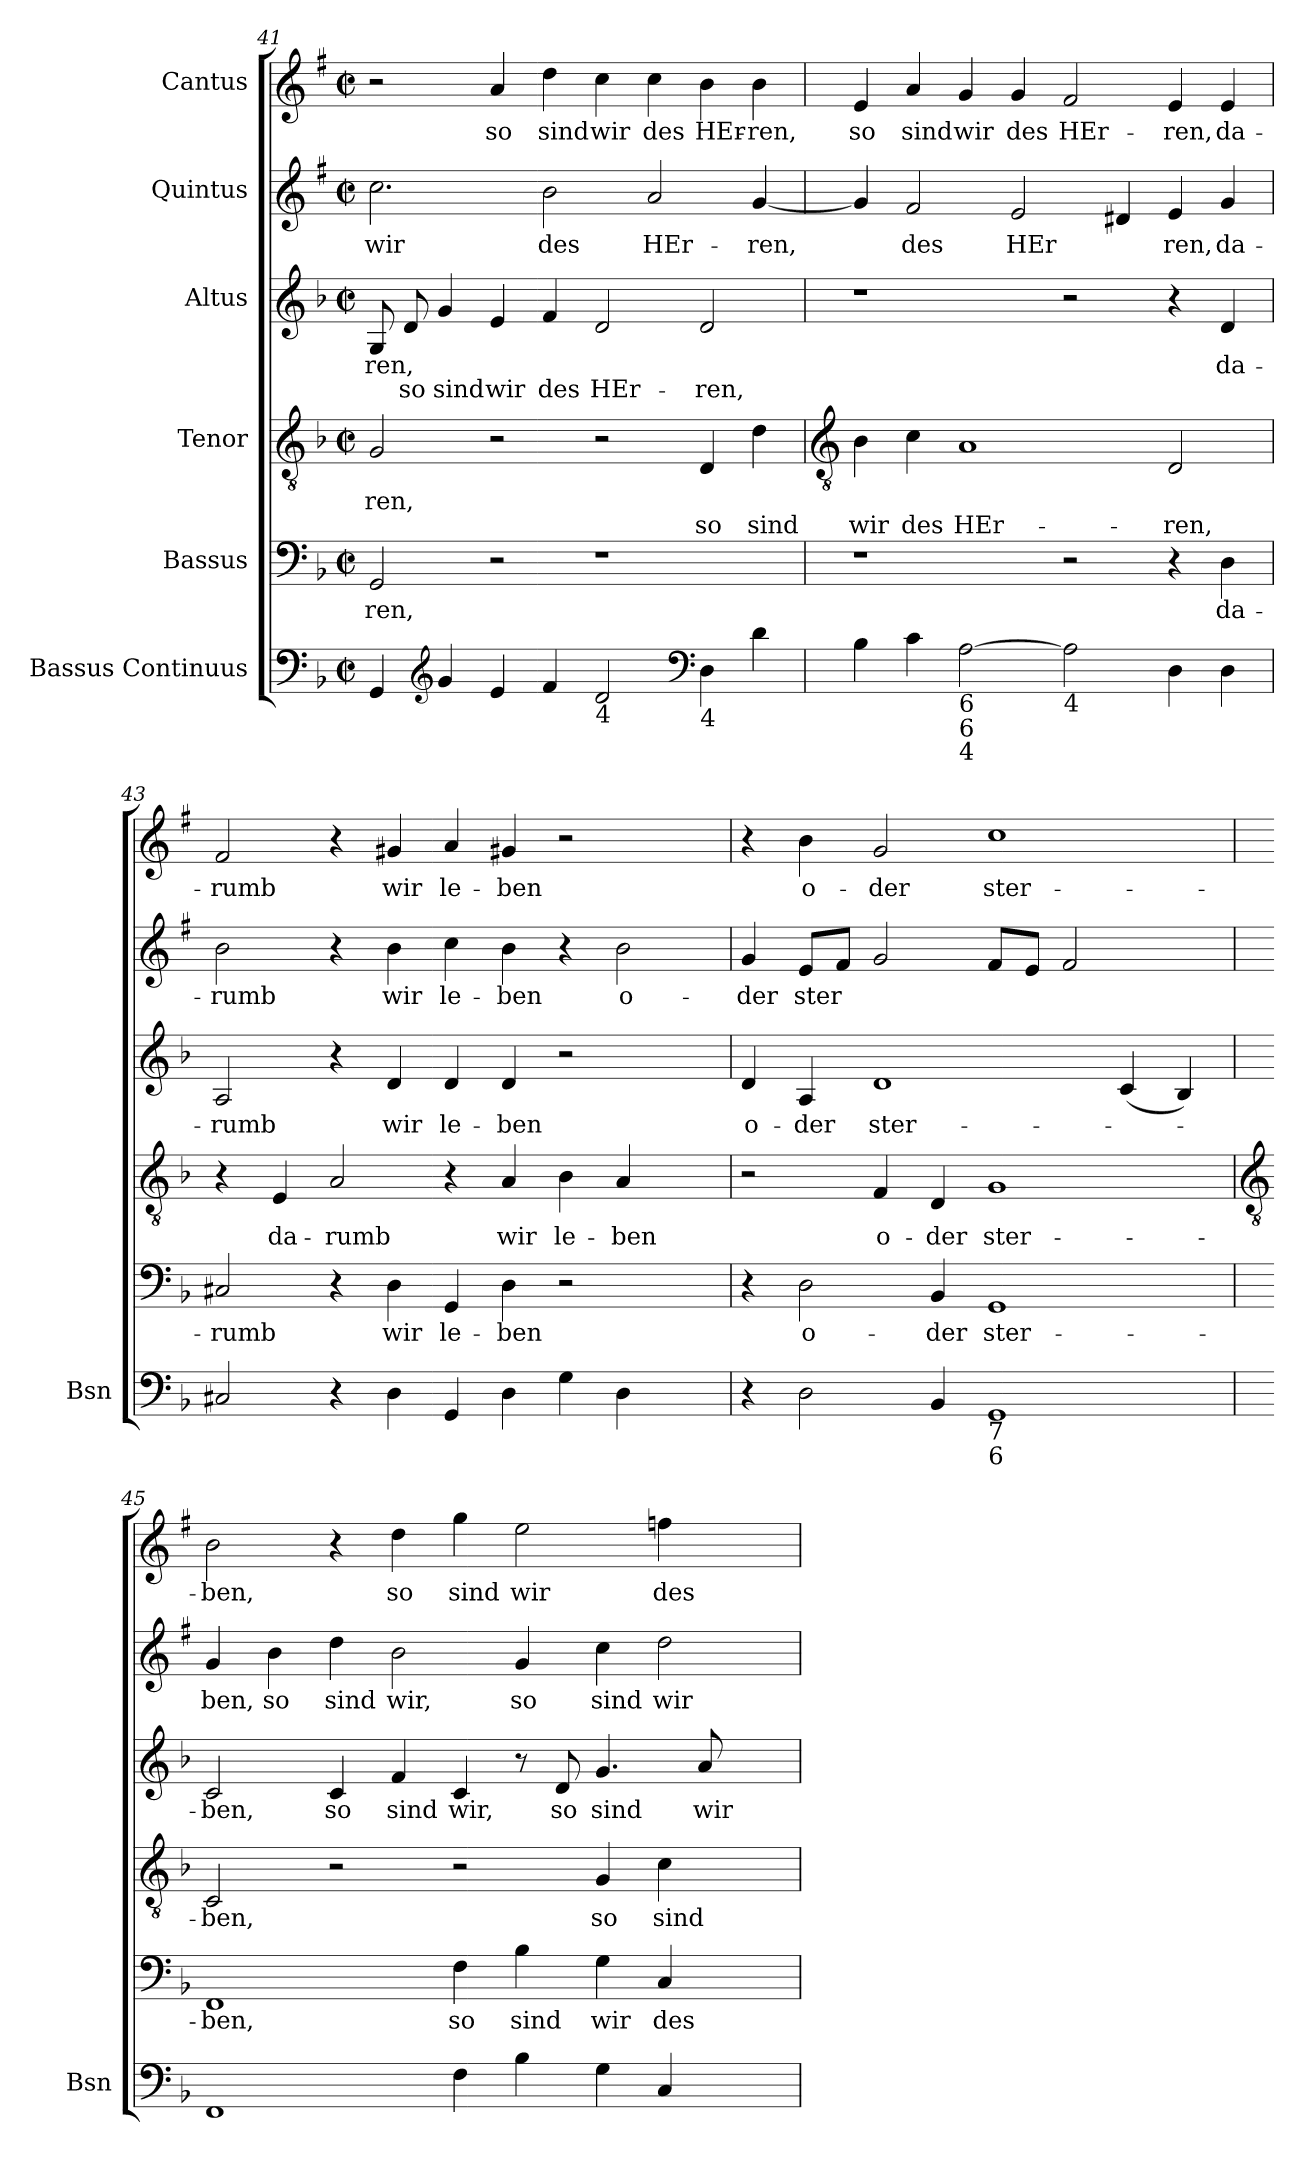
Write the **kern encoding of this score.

**kern	**kern	**text	**kern	**text	**text	**kern	**text	**text	**kern	**text	**kern	**text
*part6	*part5	*part5	*part4	*part4	*part4	*part3	*part3	*part3	*part2	*part2	*part1	*part1
*staff6	*staff5	*staff5	*staff4	*staff4	*staff4	*staff3	*staff3	*staff3	*staff2	*staff2	*staff1	*staff1
*I"Bassus Continuus	*I"Bassus	*	*I"Tenor	*	*	*I"Altus	*	*	*I"Quintus	*	*I"Cantus	*
*I'Bsn	*	*	*	*	*	*	*	*	*	*	*	*
*clefF4	*clefF4	*	*clefGv2	*	*	*clefG2	*	*	*clefG2	*	*clefG2	*
*	*	*	*	*	*	*	*	*	*ITrd1c2	*	*ITrd1c2	*
*k[b-]	*k[b-]	*	*k[b-]	*	*	*k[b-]	*	*	*k[b-]	*	*k[b-]	*
*F:	*F:	*	*F:	*	*	*F:	*	*	*F:	*	*F:	*
*M4/2	*M4/2	*	*M4/2	*	*	*M4/2	*	*	*M4/2	*	*M4/2	*
*met(c|)	*met(c|)	*	*met(c|)	*	*	*met(c|)	*	*	*met(c|)	*	*met(c|)	*
=41	=41	=41	=41	=41	=41	=41	=41	=41	=41	=41	=41	=41
!	!	!LO:LY:b	!	!LO:LY:b	!	!	!LO:LY:b	!	!	!LO:LY:b	!	!
4GG	2GG	ren,	2G	ren,	.	8G	-ren,	.	2.b-	wir	2r	.
!	!	!	!	!	!	!	!	!LO:LY:b	!	!	!	!
.	.	.	.	.	.	8d	.	so	.	.	.	.
*clefG2	*	*	*	*	*	*	*	*	*	*	*	*
!	!	!	!	!	!	!	!	!LO:LY:b	!	!	!	!
4g	.	.	.	.	.	4g	.	sind	.	.	.	.
!	!	!	!	!	!	!	!	!LO:LY:b	!	!	!	!LO:LY:b
4e	2r	.	2r	.	.	4e	.	wir	.	.	4g	so
!	!	!	!	!	!	!	!	!LO:LY:b	!	!LO:LY:b	!	!LO:LY:b
4f	.	.	.	.	.	4f	.	des	2a	des	4cc	sind
!LO:TX:b:t=4	!	!	!	!	!	!	!	!	!	!	!	!
!	!	!	!	!	!	!	!	!LO:LY:b	!	!	!	!LO:LY:b
2d	1r	.	2r	.	.	2d	.	HEr-	.	.	4b-	wir
!	!	!	!	!	!	!	!	!	!	!LO:LY:b	!	!LO:LY:b
.	.	.	.	.	.	.	.	.	2g	HEr-	4b-	des
*clefF4	*	*	*	*	*	*	*	*	*	*	*	*
!LO:TX:b:t=4	!	!	!	!	!	!	!	!	!	!	!	!
!	!	!	!	!	!LO:LY:b	!	!	!LO:LY:b	!	!	!	!LO:LY:b
4D	.	.	4D	.	so	2d	.	-ren,	.	.	4a	HEr-
!	!	!	!	!	!LO:LY:b	!	!	!	!	!LO:LY:b	!	!LO:LY:b
4d	.	.	4d	.	sind	.	.	.	[4f	-ren,	4a	-ren,
!!LO:LB:g=z
=42	=42	=42	=42	=42	=42	=42	=42	=42	=42	=42	=42	=42
*	*	*	*clefGv2	*	*	*	*	*	*	*	*	*
!	!	!	!	!	!LO:LY:b	!	!	!	!	!	!	!LO:LY:b
4B-	1r	.	4B-	.	wir	1r	.	.	4f]	.	4d	so
!	!	!	!	!	!LO:LY:b	!	!	!	!	!LO:LY:b	!	!LO:LY:b
4c	.	.	4c	.	des	.	.	.	2e	des	4g	sind
!LO:TX:b:t=6	!	!	!	!	!	!	!	!	!	!	!	!
!LO:TX:b:t=6\n4	!	!	!	!	!	!	!	!	!	!	!	!
!	!	!	!	!	!LO:LY:b	!	!	!	!	!	!	!LO:LY:b
[2A	.	.	1A	.	HEr-	.	.	.	.	.	4f	wir
!	!	!	!	!	!	!	!	!	!	!LO:LY:b	!	!LO:LY:b
.	.	.	.	.	.	.	.	.	2d	HEr	4f	des
!LO:TX:b:t=4	!	!	!	!	!	!	!	!	!	!	!	!
!	!	!	!	!	!	!	!	!	!	!	!	!LO:LY:b
2A]	2r	.	.	.	.	2r	.	.	.	.	2e	HEr-
.	.	.	.	.	.	.	.	.	4c#X	.	.	.
!	!	!	!	!	!LO:LY:b	!	!	!	!	!LO:LY:b	!	!LO:LY:b
4D	4r	.	2D	.	-ren,	4r	.	.	4d	ren,	4d	-ren,
!	!	!LO:LY:b	!	!	!	!	!LO:LY:b	!	!	!LO:LY:b	!	!LO:LY:b
4D	4D	da-	.	.	.	4d	da-	.	4f	da-	4d	da-
=43	=43	=43	=43	=43	=43	=43	=43	=43	=43	=43	=43	=43
!	!	!LO:LY:b	!	!	!	!	!LO:LY:b	!	!	!LO:LY:b	!	!LO:LY:b
2C#X	2C#X	-rumb	4r	.	.	2A	-rumb	.	2a	-rumb	2e	-rumb
!	!	!	!	!LO:LY:b	!	!	!	!	!	!	!	!
.	.	.	4E	da-	.	.	.	.	.	.	.	.
!	!	!	!	!LO:LY:b	!	!	!	!	!	!	!	!
4r	4r	.	2A	-rumb	.	4r	.	.	4r	.	4r	.
!	!	!LO:LY:b	!	!	!	!	!LO:LY:b	!	!	!LO:LY:b	!	!LO:LY:b
4D	4D	wir	.	.	.	4d	wir	.	4a	wir	4f#X	wir
!	!	!LO:LY:b	!	!	!	!	!LO:LY:b	!	!	!LO:LY:b	!	!LO:LY:b
4GG	4GG	le-	4r	.	.	4d	le-	.	4b-	le-	4g	le-
!	!	!LO:LY:b	!	!LO:LY:b	!	!	!LO:LY:b	!	!	!LO:LY:b	!	!LO:LY:b
4D	4D	-ben	4A	wir	.	4d	-ben	.	4a	-ben	4f#X	-ben
!	!	!	!	!LO:LY:b	!	!	!	!	!	!	!	!
4G	2r	.	4B-	le-	.	2r	.	.	4r	.	2r	.
!	!	!	!	!LO:LY:b	!	!	!	!	!	!LO:LY:b	!	!
4D	.	.	4A	-ben	.	.	.	.	2a	o-	.	.
4ryy	4ryy	.	4ryy	.	.	4ryy	.	.	.	.	4ryy	.
=44	=44	=44	=44	=44	=44	=44	=44	=44	=44	=44	=44	=44
!	!	!	!	!	!	!	!LO:LY:b	!	!	!LO:LY:b	!	!
4r	4r	.	2r	.	.	4d	o-	.	4f	-der	4r	.
!	!	!LO:LY:b	!	!	!	!	!LO:LY:b	!	!	!LO:LY:b	!	!LO:LY:b
2D	2D	o-	.	.	.	4A	-der	.	8dL	ster	4a	o-
.	.	.	.	.	.	.	.	.	8eJ	.	.	.
!	!	!	!	!LO:LY:b	!	!	!LO:LY:b	!	!	!	!	!LO:LY:b
.	.	.	4F	o-	.	1d	ster-	.	2f	.	2f	-der
!	!	!LO:LY:b	!	!LO:LY:b	!	!	!	!	!	!	!	!
4BB-	4BB-	-der	4D	-der	.	.	.	.	.	.	.	.
!LO:TX:b:t=7	!	!	!	!	!	!	!	!	!	!	!	!
!LO:TX:b:t=6	!	!	!	!	!	!	!	!	!	!	!	!
!	!	!LO:LY:b	!	!LO:LY:b	!	!	!	!	!	!	!	!LO:LY:b
1GG	1GG	ster-	1G	ster-	.	.	.	.	8eL	.	1b-	ster-
.	.	.	.	.	.	.	.	.	8dJ	.	.	.
.	.	.	.	.	.	.	.	.	2e	.	.	.
.	.	.	.	.	.	(<4c	.	.	.	.	.	.
.	.	.	.	.	.	4B-)	.	.	4ryy	.	.	.
!!LO:LB:g=z
=45	=45	=45	=45	=45	=45	=45	=45	=45	=45	=45	=45	=45
*	*	*	*clefGv2	*	*	*	*	*	*	*	*	*
!	!	!LO:LY:b	!	!LO:LY:b	!	!	!LO:LY:b	!	!	!LO:LY:b	!	!LO:LY:b
1FF	1FF	-ben,	2C	-ben,	.	2c	-ben,	.	4f	ben,	2a	-ben,
!	!	!	!	!	!	!	!	!	!	!LO:LY:b	!	!
.	.	.	.	.	.	.	.	.	4a	so	.	.
!	!	!	!	!	!	!	!LO:LY:b	!	!	!LO:LY:b	!	!
.	.	.	2r	.	.	4c	so	.	4cc	sind	4r	.
!	!	!	!	!	!	!	!LO:LY:b	!	!	!LO:LY:b	!	!LO:LY:b
.	.	.	.	.	.	4f	sind	.	2a	wir,	4cc	so
!	!	!LO:LY:b	!	!	!	!	!LO:LY:b	!	!	!	!	!LO:LY:b
4F	4F	so	2r	.	.	4c	wir,	.	.	.	4ff	sind
!	!	!LO:LY:b	!	!	!	!	!	!	!	!LO:LY:b	!	!LO:LY:b
4B-	4B-	sind	.	.	.	8r	.	.	4f	so	2dd	wir
!	!	!	!	!	!	!	!LO:LY:b	!	!	!	!	!
.	.	.	.	.	.	8d	so	.	.	.	.	.
!	!	!LO:LY:b	!	!LO:LY:b	!	!	!LO:LY:b	!	!	!LO:LY:b	!	!
4G	4G	wir	4G	so	.	4.g	sind	.	4b-	sind	.	.
!	!	!LO:LY:b	!	!LO:LY:b	!	!	!	!	!	!LO:LY:b	!	!LO:LY:b
4C	4C	des	4c	sind	.	.	.	.	2cc	wir	4ee-X	des
!	!	!	!	!	!	!	!LO:LY:b	!	!	!	!	!
.	.	.	.	.	.	8a	wir	.	.	.	.	.
4ryy	4ryy	.	4ryy	.	.	4ryy	.	.	.	.	4ryy	.
=	=	=	=	=	=	=	=	=	=	=	=	=
*-	*-	*-	*-	*-	*-	*-	*-	*-	*-	*-	*-	*-
